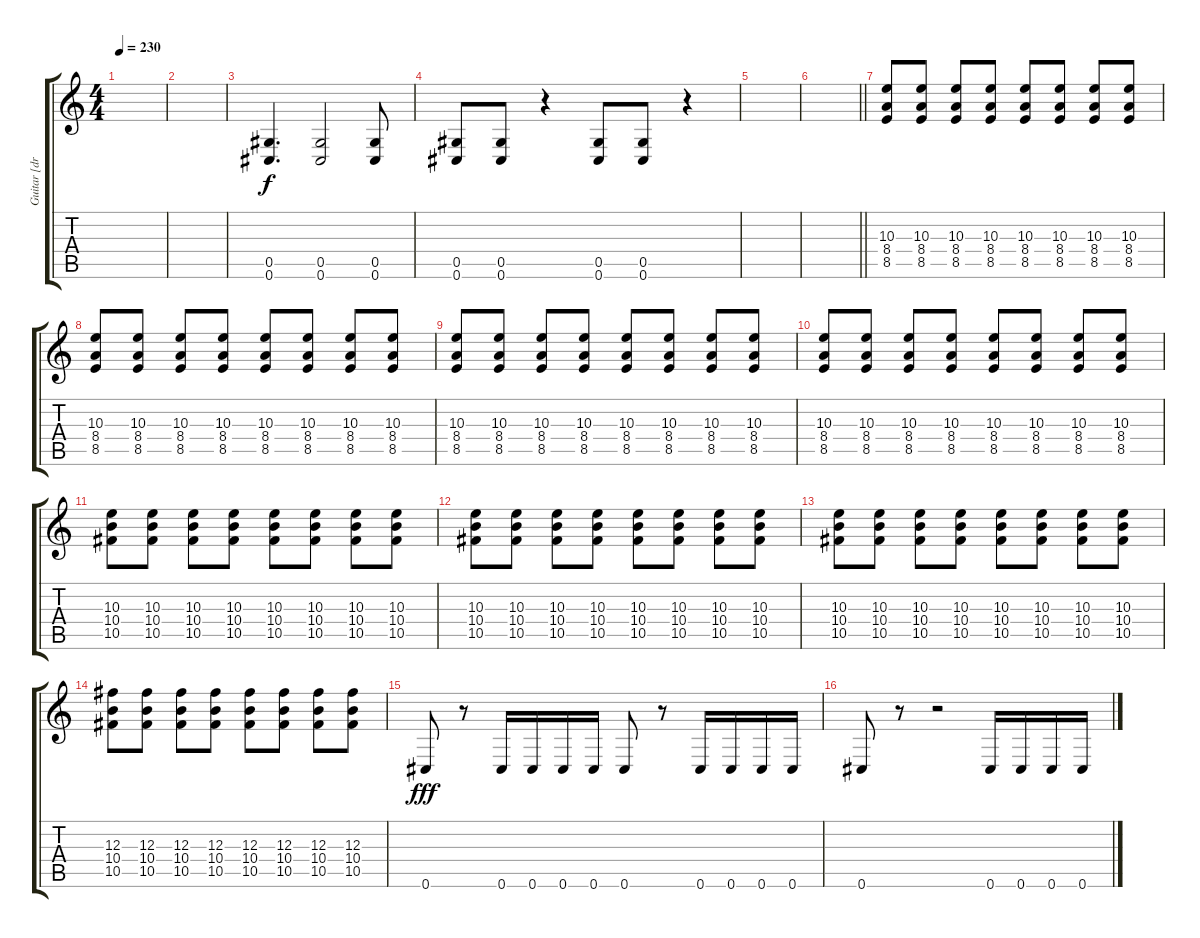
\track ("Guitar [drop C#] aux" "Guitar [dr") {instrument distortionguitar}
\staff {score tabs}
\tuning (Eb4 Bb3 Gb3 Db3 Ab2 Db2) {hide}
\ts (4 4)
\tempo 230
\clef g2
\ks c
|
|
(0.5 0.6).4{d} (0.5 0.6).2 (0.5 0.6).8 |
(0.5 0.6).8 (0.5 0.6).8 r.4 (0.5 0.6).8 (0.5 0.6).8 r.4 |
|
\barLineRight lightlight
|
\section ("" "")
(10.3 8.4 8.5).8 (10.3 8.4 8.5).8 (10.3 8.4 8.5).8 (10.3 8.4 8.5).8 (10.3 8.4 8.5).8 (10.3 8.4 8.5).8 (10.3 8.4 8.5).8 (10.3 8.4 8.5).8 |
(10.3 8.4 8.5).8 (10.3 8.4 8.5).8 (10.3 8.4 8.5).8 (10.3 8.4 8.5).8 (10.3 8.4 8.5).8 (10.3 8.4 8.5).8 (10.3 8.4 8.5).8 (10.3 8.4 8.5).8 |
(10.3 8.4 8.5).8 (10.3 8.4 8.5).8 (10.3 8.4 8.5).8 (10.3 8.4 8.5).8 (10.3 8.4 8.5).8 (10.3 8.4 8.5).8 (10.3 8.4 8.5).8 (10.3 8.4 8.5).8 |
(10.3 8.4 8.5).8 (10.3 8.4 8.5).8 (10.3 8.4 8.5).8 (10.3 8.4 8.5).8 (10.3 8.4 8.5).8 (10.3 8.4 8.5).8 (10.3 8.4 8.5).8 (10.3 8.4 8.5).8 |
(10.3 10.4 10.5).8 (10.3 10.4 10.5).8 (10.3 10.4 10.5).8 (10.3 10.4 10.5).8 (10.3 10.4 10.5).8 (10.3 10.4 10.5).8 (10.3 10.4 10.5).8 (10.3 10.4 10.5).8 |
(10.3 10.4 10.5).8 (10.3 10.4 10.5).8 (10.3 10.4 10.5).8 (10.3 10.4 10.5).8 (10.3 10.4 10.5).8 (10.3 10.4 10.5).8 (10.3 10.4 10.5).8 (10.3 10.4 10.5).8 |
(10.3 10.4 10.5).8 (10.3 10.4 10.5).8 (10.3 10.4 10.5).8 (10.3 10.4 10.5).8 (10.3 10.4 10.5).8 (10.3 10.4 10.5).8 (10.3 10.4 10.5).8 (10.3 10.4 10.5).8 |
(12.3 10.4 10.5).8 (12.3 10.4 10.5).8 (12.3 10.4 10.5).8 (12.3 10.4 10.5).8 (12.3 10.4 10.5).8 (12.3 10.4 10.5).8 (12.3 10.4 10.5).8 (12.3 10.4 10.5).8 |
0.6.8{dy fff} r.8 0.6.16 0.6.16 0.6.16 0.6.16 0.6.8 r.8 0.6.16 0.6.16 0.6.16 0.6.16 |
0.6.8 r.8 r.2 0.6.16 0.6.16 0.6.16 0.6.16
